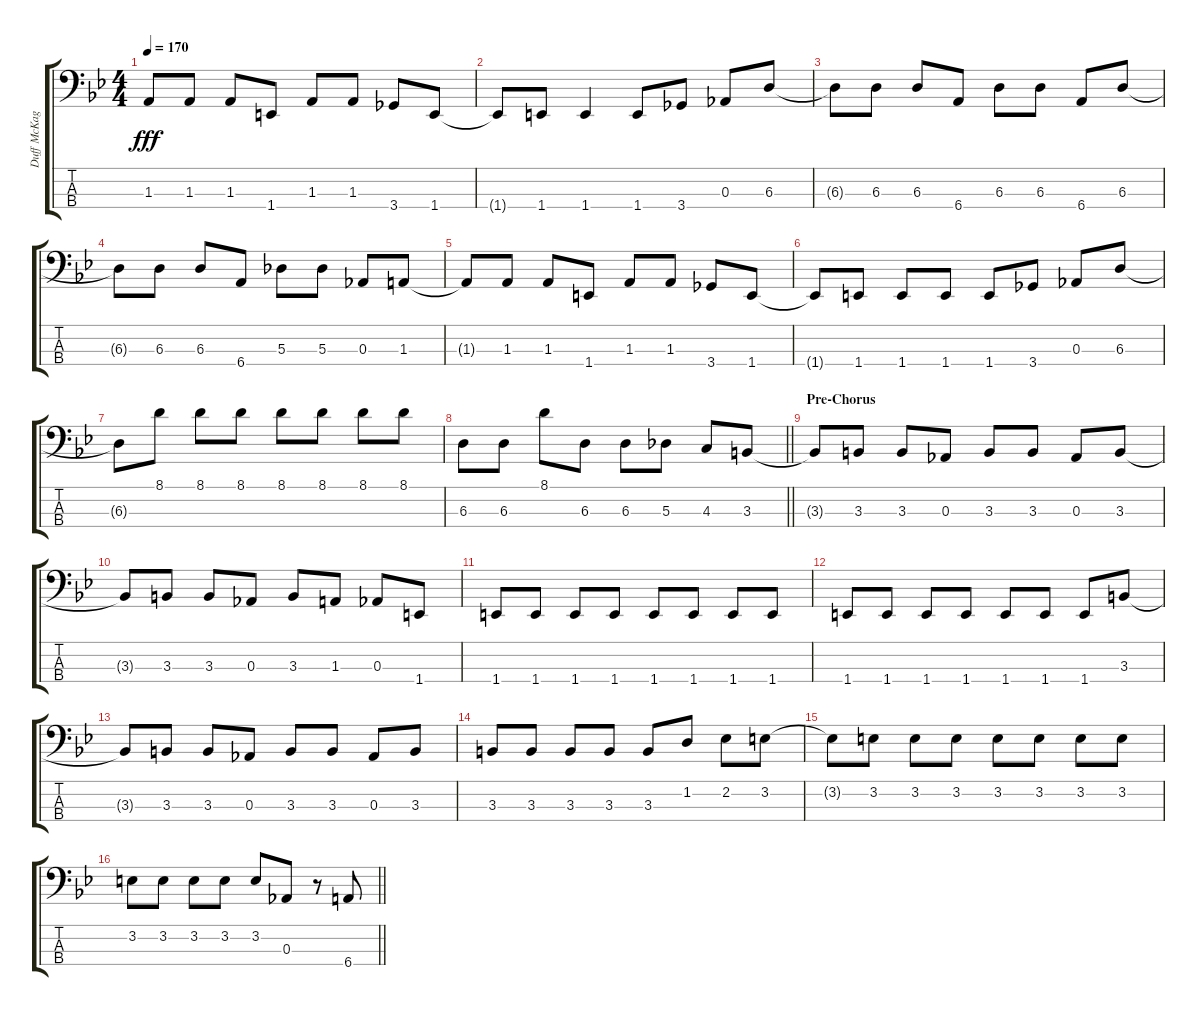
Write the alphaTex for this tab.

\track ("Duff McKagan - Bass" "Duff McKag") {instrument electricbasspick}
\staff {score tabs}
\tuning (Gb2 Db2 Ab1 Eb1) {hide}
\ts (4 4)
\tempo 170
\clef f4
\ks bb
1.3{t}.8{dy fff} 1.3.8 1.3.8 1.4.8 1.3.8 1.3.8 3.4.8 1.4.8 |
1.4{t}.8 1.4.8 1.4.4 1.4.8 3.4.8 0.3.8 6.3.8 |
6.3{t}.8 6.3.8 6.3.8 6.4.8 6.3.8 6.3.8 6.4.8 6.3.8 |
6.3{t}.8 6.3.8 6.3.8 6.4.8 5.3.8 5.3.8 0.3.8 1.3.8 |
1.3{t}.8 1.3.8 1.3.8 1.4.8 1.3.8 1.3.8 3.4.8 1.4.8 |
1.4{t}.8 1.4.8 1.4.8 1.4.8 1.4.8 3.4.8 0.3.8 6.3.8 |
6.3{t}.8 8.1.8 8.1.8 8.1.8 8.1.8 8.1.8 8.1.8 8.1.8 |
\barLineRight lightlight
6.3.8 6.3.8 8.1.8 6.3.8 6.3.8 5.3.8 4.3.8 3.3.8 |
\section ("" "Pre-Chorus")
3.3{t}.8 3.3.8 3.3.8 0.3.8 3.3.8 3.3.8 0.3.8 3.3.8 |
3.3{t}.8 3.3.8 3.3.8 0.3.8 3.3.8 1.3.8 0.3.8 1.4.8 |
1.4.8 1.4.8 1.4.8 1.4.8 1.4.8 1.4.8 1.4.8 1.4.8 |
1.4.8 1.4.8 1.4.8 1.4.8 1.4.8 1.4.8 1.4.8 3.3.8 |
3.3{t}.8 3.3.8 3.3.8 0.3.8 3.3.8 3.3.8 0.3.8 3.3.8 |
3.3.8 3.3.8 3.3.8 3.3.8 3.3.8 1.2.8 2.2.8 3.2.8 |
3.2{t}.8 3.2.8 3.2.8 3.2.8 3.2.8 3.2.8 3.2.8 3.2.8 |
\barLineRight lightlight
3.2.8 3.2.8 3.2.8 3.2.8 3.2.8 0.3.8 r.8 6.4.8
